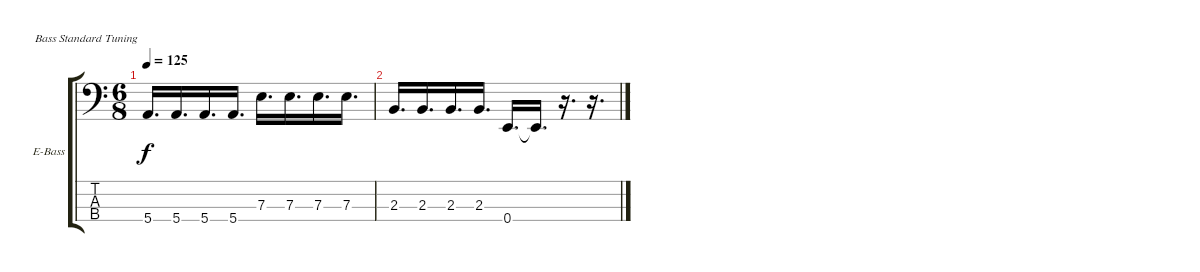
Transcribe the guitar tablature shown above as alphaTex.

\defaultSystemsLayout 4
\bracketExtendMode groupsimilarinstruments
\firstSystemTrackNameOrientation horizontal
\otherSystemsTrackNameOrientation horizontal
\track ("Electric Bass" "E-Bass") {instrument electricbassfinger}
\staff {score tabs}
\tuning (G2 D2 A1 E1)
\ts (6 8)
\tempo 125
\clef f4
\scale
0.257261
\ks c
5.4.16{d dy f} 5.4.16{d} 5.4.16{d} 5.4.16{d} 7.3.16{d} 7.3.16{d} 7.3.16{d} 7.3.16{d} |
2.3.16{d} 2.3.16{d} 2.3.16{d} 2.3.16{d} 0.4.16{d} 0.4{t}.16{d} r.16{d} r.16{d}
